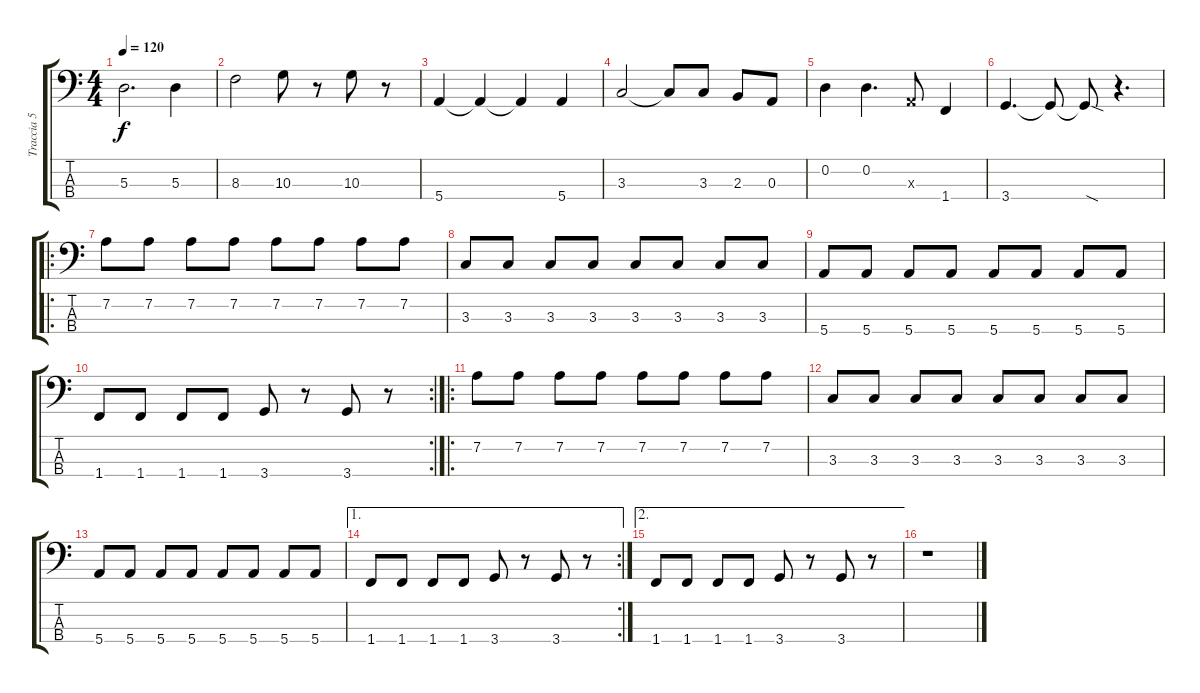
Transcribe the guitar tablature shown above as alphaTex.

\track ("Traccia 5" "Traccia 5") {instrument electricbassfinger}
\staff {score tabs}
\tuning (G2 D2 A1 E1) {hide}
\ts (4 4)
\tempo 120
\clef f4
\ks c
5.3.2{d dy f} 5.3.4 |
8.3.2 10.3.8 r.8 10.3.8 r.8 |
5.4.4 5.4{t}.4 5.4{t}.4 5.4.4 |
3.3.2 3.3{t}.8 3.3.8 2.3.8 0.3.8 |
0.2.4 0.2.4{d} 0.3{x}.8 1.4.4 |
3.4.4{d} 3.4{t}.8 3.4{sod t}.8 r.4{d} |
\ro
7.2.8 7.2.8 7.2.8 7.2.8 7.2.8 7.2.8 7.2.8 7.2.8 |
3.3.8 3.3.8 3.3.8 3.3.8 3.3.8 3.3.8 3.3.8 3.3.8 |
5.4.8 5.4.8 5.4.8 5.4.8 5.4.8 5.4.8 5.4.8 5.4.8 |
\rc 2
1.4.8 1.4.8 1.4.8 1.4.8 3.4.8 r.8 3.4.8 r.8 |
\ro
7.2.8 7.2.8 7.2.8 7.2.8 7.2.8 7.2.8 7.2.8 7.2.8 |
3.3.8 3.3.8 3.3.8 3.3.8 3.3.8 3.3.8 3.3.8 3.3.8 |
5.4.8 5.4.8 5.4.8 5.4.8 5.4.8 5.4.8 5.4.8 5.4.8 |
\ae 1
\rc 2
1.4.8 1.4.8 1.4.8 1.4.8 3.4.8 r.8 3.4.8 r.8 |
\ae 2
1.4.8 1.4.8 1.4.8 1.4.8 3.4.8 r.8 3.4.8 r.8 |
r.1
